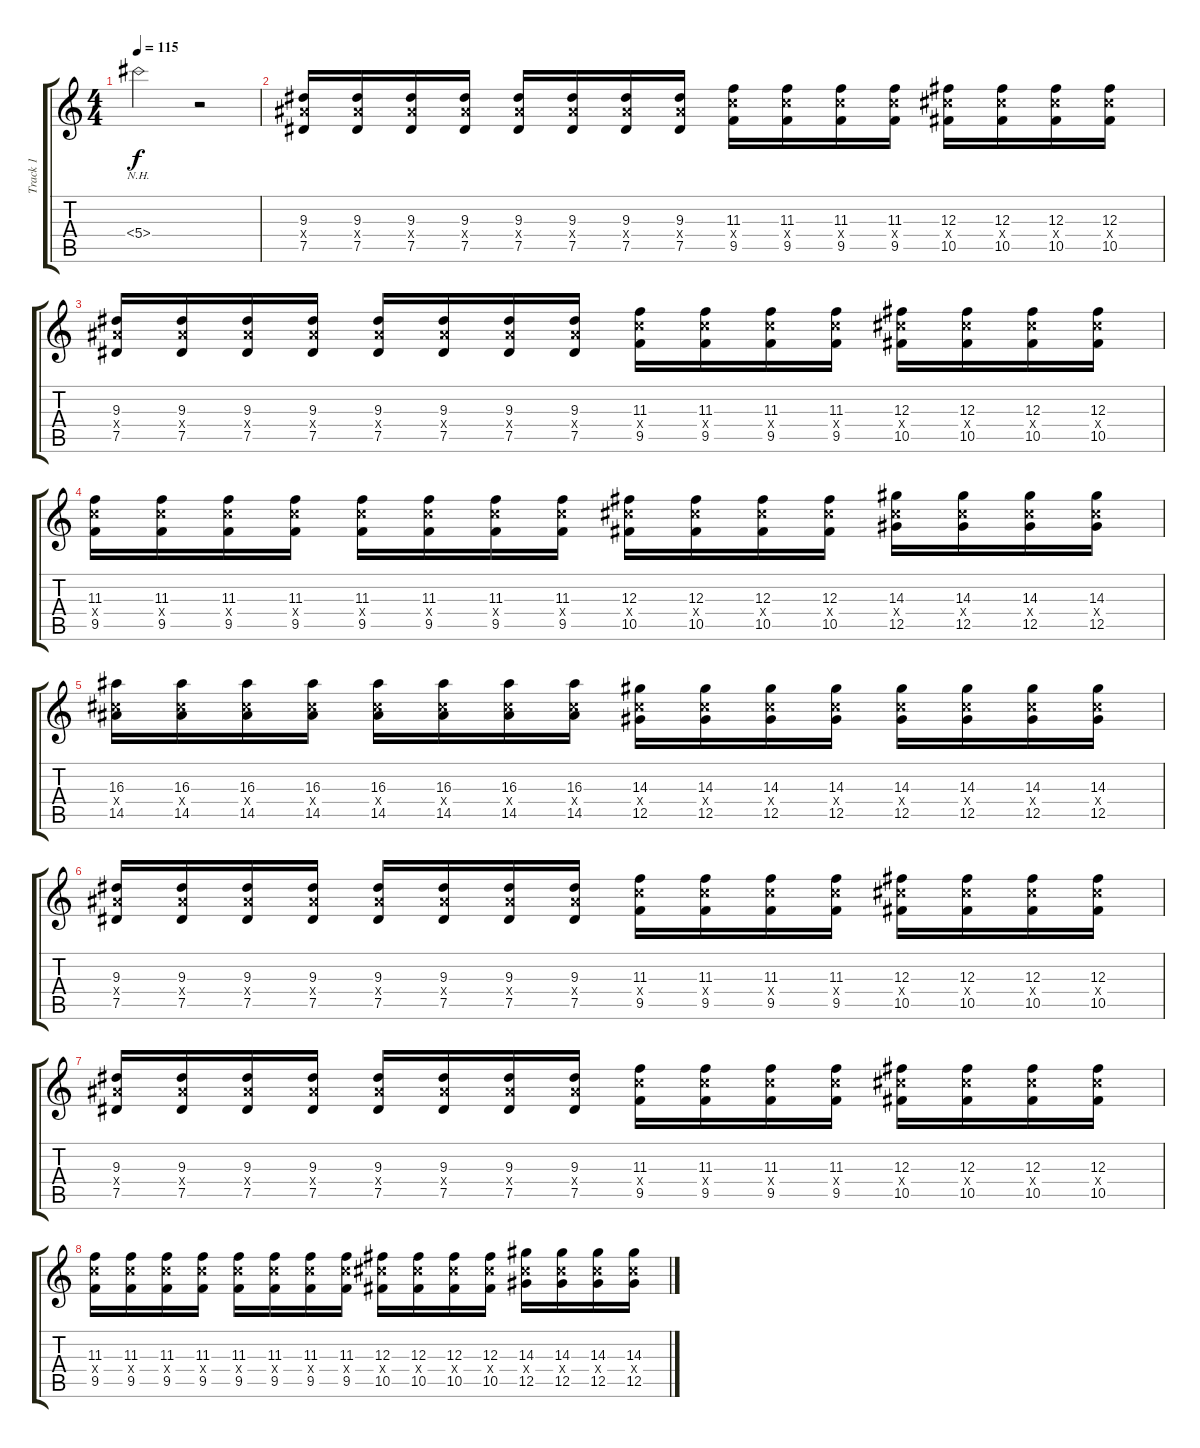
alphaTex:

\track ("Track 1" "Track 1") {instrument distortionguitar}
\staff {score tabs}
\tuning (Eb4 Bb3 Gb3 Db3 Ab2 Db2) {hide}
\ts (4 4)
\tempo 115
\clef g2
\ks c
5.4{nh t}.2{dy f} r.2 |
(9.3 9.4{x} 7.5).16 (9.3 9.4{x} 7.5).16 (9.3 9.4{x} 7.5).16 (9.3 9.4{x} 7.5).16 (9.3 9.4{x} 7.5).16 (9.3 9.4{x} 7.5).16 (9.3 9.4{x} 7.5).16 (9.3 9.4{x} 7.5).16 (11.3 11.4{x} 9.5).16 (11.3 11.4{x} 9.5).16 (11.3 11.4{x} 9.5).16 (11.3 11.4{x} 9.5).16 (12.3 12.4{x} 10.5).16 (12.3 12.4{x} 10.5).16 (12.3 12.4{x} 10.5).16 (12.3 12.4{x} 10.5).16 |
(9.3 9.4{x} 7.5).16 (9.3 9.4{x} 7.5).16 (9.3 9.4{x} 7.5).16 (9.3 9.4{x} 7.5).16 (9.3 9.4{x} 7.5).16 (9.3 9.4{x} 7.5).16 (9.3 9.4{x} 7.5).16 (9.3 9.4{x} 7.5).16 (11.3 11.4{x} 9.5).16 (11.3 11.4{x} 9.5).16 (11.3 11.4{x} 9.5).16 (11.3 11.4{x} 9.5).16 (12.3 12.4{x} 10.5).16 (12.3 12.4{x} 10.5).16 (12.3 12.4{x} 10.5).16 (12.3 12.4{x} 10.5).16 |
(11.3 11.4{x} 9.5).16 (11.3 11.4{x} 9.5).16 (11.3 11.4{x} 9.5).16 (11.3 11.4{x} 9.5).16 (11.3 11.4{x} 9.5).16 (11.3 11.4{x} 9.5).16 (11.3 11.4{x} 9.5).16 (11.3 11.4{x} 9.5).16 (12.3 12.4{x} 10.5).16 (12.3 12.4{x} 10.5).16 (12.3 12.4{x} 10.5).16 (12.3 12.4{x} 10.5).16 (14.3 12.4{x} 12.5).16 (14.3 12.4{x} 12.5).16 (14.3 12.4{x} 12.5).16 (14.3 12.4{x} 12.5).16 |
(16.3 12.4{x} 14.5).16 (16.3 12.4{x} 14.5).16 (16.3 12.4{x} 14.5).16 (16.3 12.4{x} 14.5).16 (16.3 12.4{x} 14.5).16 (16.3 12.4{x} 14.5).16 (16.3 12.4{x} 14.5).16 (16.3 12.4{x} 14.5).16 (14.3 12.4{x} 12.5).16 (14.3 12.4{x} 12.5).16 (14.3 12.4{x} 12.5).16 (14.3 12.4{x} 12.5).16 (14.3 12.4{x} 12.5).16 (14.3 12.4{x} 12.5).16 (14.3 12.4{x} 12.5).16 (14.3 12.4{x} 12.5).16 |
(9.3 9.4{x} 7.5).16 (9.3 9.4{x} 7.5).16 (9.3 9.4{x} 7.5).16 (9.3 9.4{x} 7.5).16 (9.3 9.4{x} 7.5).16 (9.3 9.4{x} 7.5).16 (9.3 9.4{x} 7.5).16 (9.3 9.4{x} 7.5).16 (11.3 11.4{x} 9.5).16 (11.3 11.4{x} 9.5).16 (11.3 11.4{x} 9.5).16 (11.3 11.4{x} 9.5).16 (12.3 12.4{x} 10.5).16 (12.3 12.4{x} 10.5).16 (12.3 12.4{x} 10.5).16 (12.3 12.4{x} 10.5).16 |
(9.3 9.4{x} 7.5).16 (9.3 9.4{x} 7.5).16 (9.3 9.4{x} 7.5).16 (9.3 9.4{x} 7.5).16 (9.3 9.4{x} 7.5).16 (9.3 9.4{x} 7.5).16 (9.3 9.4{x} 7.5).16 (9.3 9.4{x} 7.5).16 (11.3 11.4{x} 9.5).16 (11.3 11.4{x} 9.5).16 (11.3 11.4{x} 9.5).16 (11.3 11.4{x} 9.5).16 (12.3 12.4{x} 10.5).16 (12.3 12.4{x} 10.5).16 (12.3 12.4{x} 10.5).16 (12.3 12.4{x} 10.5).16 |
(11.3 11.4{x} 9.5).16 (11.3 11.4{x} 9.5).16 (11.3 11.4{x} 9.5).16 (11.3 11.4{x} 9.5).16 (11.3 11.4{x} 9.5).16 (11.3 11.4{x} 9.5).16 (11.3 11.4{x} 9.5).16 (11.3 11.4{x} 9.5).16 (12.3 12.4{x} 10.5).16 (12.3 12.4{x} 10.5).16 (12.3 12.4{x} 10.5).16 (12.3 12.4{x} 10.5).16 (14.3 12.4{x} 12.5).16 (14.3 12.4{x} 12.5).16 (14.3 12.4{x} 12.5).16 (14.3 12.4{x} 12.5).16
